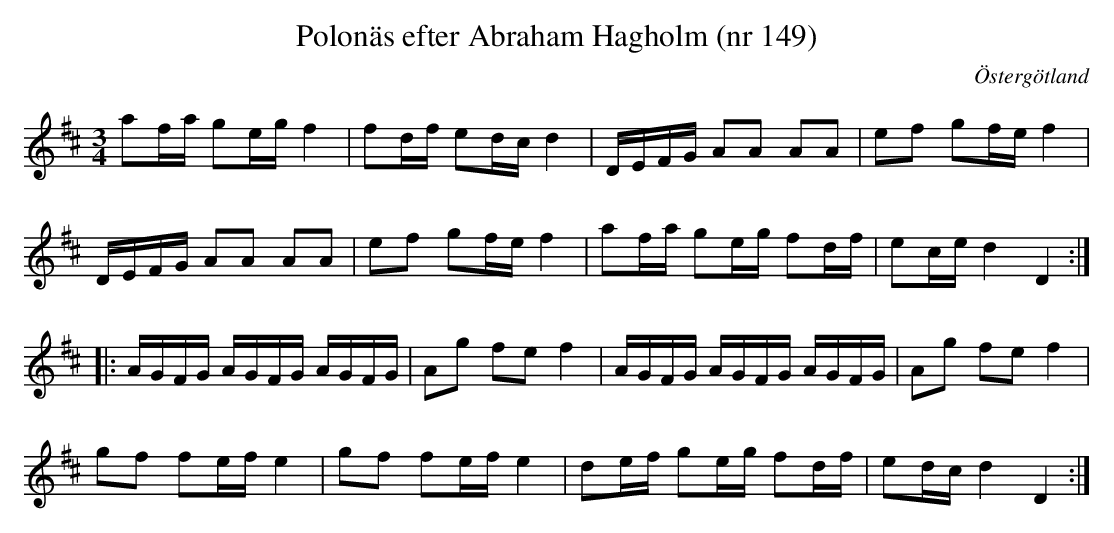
X:1
T: Polonäs efter Abraham Hagholm (nr 149)
O: Östergötland
M: 3/4
L: 1/16
K: D
a2fa g2eg f4 | f2df e2dc d4 | DEFG A2A2 A2A2 | e2f2 g2fe f4 |
DEFG A2A2 A2A2 | e2f2 g2fe f4 | a2fa g2eg f2df | e2ce d4 D4 ::
AGFG AGFG AGFG | A2g2 f2e2 f4 | AGFG AGFG AGFG | A2g2 f2e2 f4 |
g2f2 f2ef e4 | g2f2 f2ef e4 | d2ef g2eg f2df | e2dc d4 D4 :|
